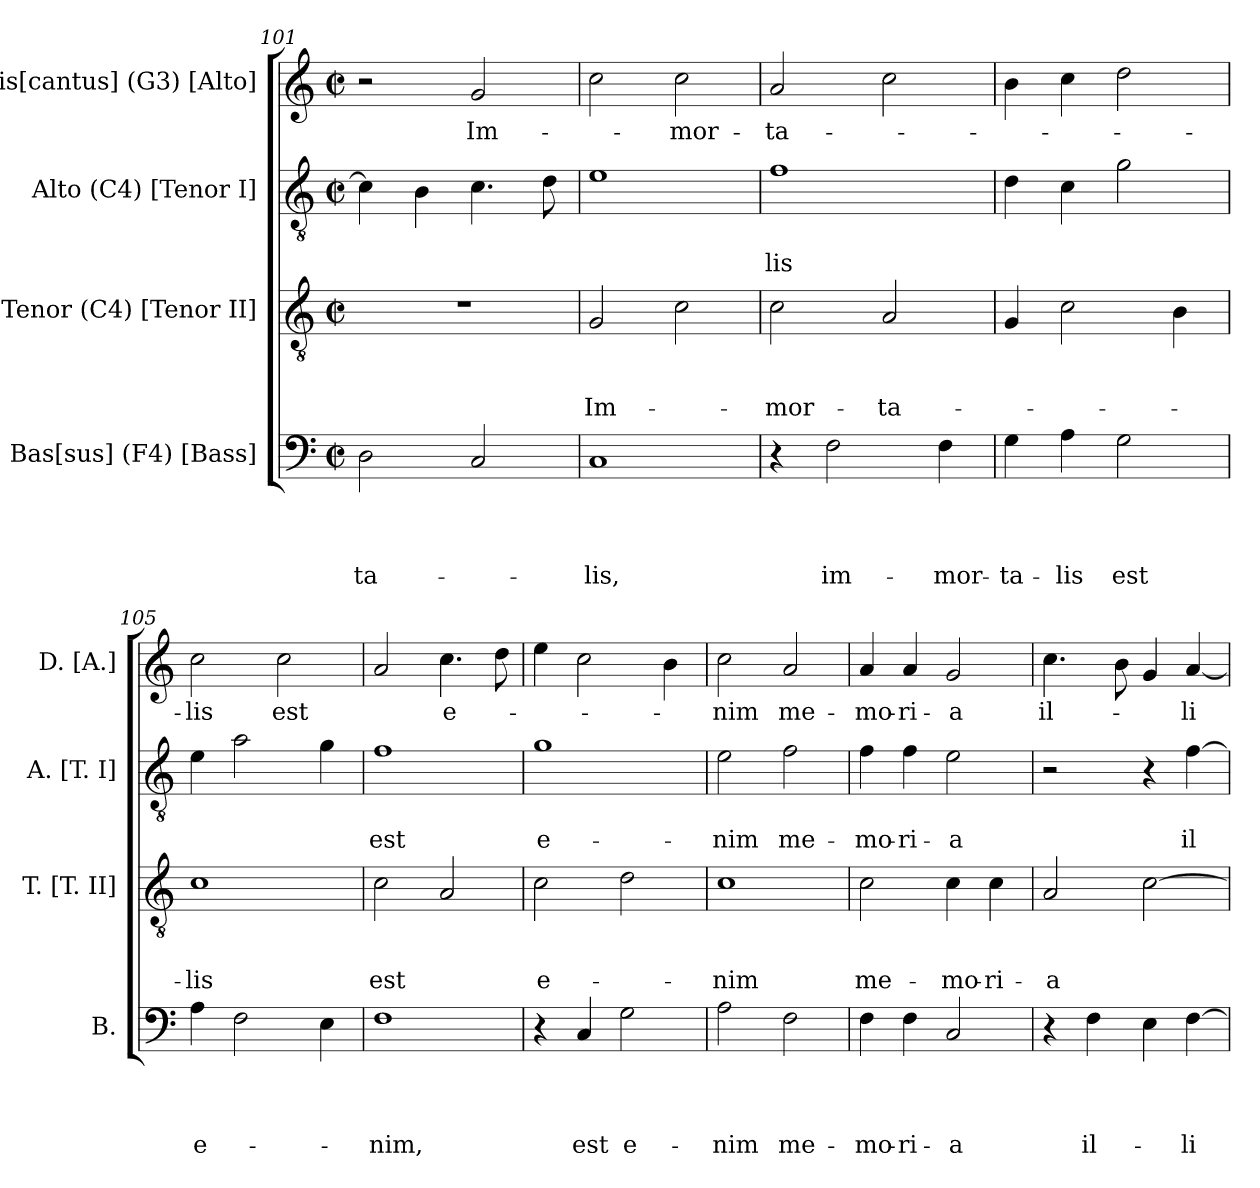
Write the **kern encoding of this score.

**kern	**text	**text	**text	**text	**kern	**text	**text	**text	**kern	**text	**text	**kern	**text
*part4	*part4	*part4	*part4	*part4	*part3	*part3	*part3	*part3	*part2	*part2	*part2	*part1	*part1
*staff4	*staff4	*staff4	*staff4	*staff4	*staff3	*staff3	*staff3	*staff3	*staff2	*staff2	*staff2	*staff1	*staff1
*I"Bas[sus] (F4) [Bass]	*	*	*	*	*I"Tenor (C4) [Tenor II]	*	*	*	*I"Alto (C4) [Tenor I]	*	*	*I"Dis[cantus] (G3) [Alto]	*
*I'B.	*	*	*	*	*I'T. [T. II]	*	*	*	*I'A. [T. I]	*	*	*I'D. [A.]	*
*clefF4	*	*	*	*	*clefGv2	*	*	*	*clefGv2	*	*	*clefG2	*
*k[]	*	*	*	*	*k[]	*	*	*	*k[]	*	*	*k[]	*
*C:	*	*	*	*	*C:	*	*	*	*C:	*	*	*C:	*
*M2/2	*	*	*	*	*M2/2	*	*	*	*M2/2	*	*	*M2/2	*
*met(c|)	*	*	*	*	*met(c|)	*	*	*	*met(c|)	*	*	*met(c|)	*
=101	=101	=101	=101	=101	=101	=101	=101	=101	=101	=101	=101	=101	=101
!	!	!	!	!LO:LY:b	!	!	!	!	!	!	!	!	!
2D\	.	.	.	-ta-	1r	.	.	.	4c\]	.	.	2r	.
.	.	.	.	.	.	.	.	.	4B\	.	.	.	.
!	!	!	!	!	!	!	!	!	!	!	!	!	!LO:LY:b
2C/	.	.	.	.	.	.	.	.	4.c\	.	.	2g/	Im-
.	.	.	.	.	.	.	.	.	8d\	.	.	.	.
=102	=102	=102	=102	=102	=102	=102	=102	=102	=102	=102	=102	=102	=102
!	!	!	!	!LO:LY:b	!	!	!	!LO:LY:b	!	!	!	!	!
1C	.	.	.	-lis,	2G/	.	.	Im-	1e	.	.	2cc\	.
!	!	!	!	!	!	!	!	!	!	!	!	!	!LO:LY:b
.	.	.	.	.	2c\	.	.	.	.	.	.	2cc\	-mor-
=103	=103	=103	=103	=103	=103	=103	=103	=103	=103	=103	=103	=103	=103
!	!	!	!	!	!	!	!	!LO:LY:b	!	!	!LO:LY:b	!	!LO:LY:b
4r	.	.	.	.	2c\	.	.	-mor-	1f	.	-lis	2a/	-ta-
!	!	!	!	!LO:LY:b	!	!	!	!	!	!	!	!	!
2F\	.	.	.	im-	.	.	.	.	.	.	.	.	.
!	!	!	!	!	!	!	!	!LO:LY:b	!	!	!	!	!
.	.	.	.	.	2A/	.	.	-ta-	.	.	.	2cc\	.
!	!	!	!	!LO:LY:b	!	!	!	!	!	!	!	!	!
4F\	.	.	.	-mor-	.	.	.	.	.	.	.	.	.
=104	=104	=104	=104	=104	=104	=104	=104	=104	=104	=104	=104	=104	=104
!	!	!	!	!LO:LY:b	!	!	!	!	!	!	!	!	!
4G\	.	.	.	-ta-	4G/	.	.	.	4d\	.	.	4b\	.
!	!	!	!	!LO:LY:b	!	!	!	!	!	!	!	!	!
4A\	.	.	.	-lis	2c\	.	.	.	4c\	.	.	4cc\	.
!	!	!	!	!LO:LY:b	!	!	!	!	!	!	!	!	!
2G\	.	.	.	est	.	.	.	.	2g\	.	.	2dd\	.
.	.	.	.	.	4B\	.	.	.	.	.	.	.	.
=105	=105	=105	=105	=105	=105	=105	=105	=105	=105	=105	=105	=105	=105
!	!	!	!	!LO:LY:b	!	!	!	!LO:LY:b	!	!	!	!	!LO:LY:b
4A\	.	.	.	e-	1c	.	.	-lis	4e\	.	.	2cc\	-lis
2F\	.	.	.	.	.	.	.	.	2a\	.	.	.	.
!	!	!	!	!	!	!	!	!	!	!	!	!	!LO:LY:b
.	.	.	.	.	.	.	.	.	.	.	.	2cc\	est
4E\	.	.	.	.	.	.	.	.	4g\	.	.	.	.
=106	=106	=106	=106	=106	=106	=106	=106	=106	=106	=106	=106	=106	=106
!	!	!	!	!LO:LY:b	!	!	!	!LO:LY:b	!	!	!LO:LY:b	!	!
1F	.	.	.	-nim,	2c\	.	.	est	1f	.	est	2a/	.
!	!	!	!	!	!	!	!	!	!	!	!	!	!LO:LY:b
.	.	.	.	.	2A/	.	.	.	.	.	.	4.cc\	e-
.	.	.	.	.	.	.	.	.	.	.	.	8dd\	.
=107	=107	=107	=107	=107	=107	=107	=107	=107	=107	=107	=107	=107	=107
!	!	!	!	!	!	!	!	!LO:LY:b	!	!	!LO:LY:b:rj	!	!
4r	.	.	.	.	2c\	.	.	e-	1g	.	e-	4ee\	.
!	!	!	!	!LO:LY:b	!	!	!	!	!	!	!	!	!
4C/	.	.	.	est	.	.	.	.	.	.	.	2cc\	.
!	!	!	!	!LO:LY:b	!	!	!	!	!	!	!	!	!
2G\	.	.	.	e-	2d\	.	.	.	.	.	.	.	.
.	.	.	.	.	.	.	.	.	.	.	.	4b\	.
!!LO:PB:g=z
=108	=108	=108	=108	=108	=108	=108	=108	=108	=108	=108	=108	=108	=108
!	!	!	!	!LO:LY:b	!	!	!	!LO:LY:b	!	!	!LO:LY:b	!	!LO:LY:b
2A\	.	.	.	-nim	1c	.	.	-nim	2e\	.	-nim	2cc\	-nim
!	!	!	!	!LO:LY:b	!	!	!	!	!	!	!LO:LY:b	!	!LO:LY:b
2F\	.	.	.	me-	.	.	.	.	2f\	.	me-	2a/	me-
=109	=109	=109	=109	=109	=109	=109	=109	=109	=109	=109	=109	=109	=109
!	!	!	!	!LO:LY:b	!	!	!	!LO:LY:b	!	!	!LO:LY:b	!	!LO:LY:b
4F\	.	.	.	-mo-	2c\	.	.	me-	4f\	.	-mo-	4a/	-mo-
!	!	!	!	!LO:LY:b:rj	!	!	!	!	!	!	!LO:LY:b:rj	!	!LO:LY:b:rj
4F\	.	.	.	-ri-	.	.	.	.	4f\	.	-ri-	4a/	-ri-
!	!	!	!	!LO:LY:b	!	!	!	!LO:LY:b	!	!	!LO:LY:b	!	!LO:LY:b
2C/	.	.	.	-a	4c\	.	.	-mo-	2e\	.	-a	2g/	-a
!	!	!	!	!	!	!	!	!LO:LY:b:rj	!	!	!	!	!
.	.	.	.	.	4c\	.	.	-ri-	.	.	.	.	.
=110	=110	=110	=110	=110	=110	=110	=110	=110	=110	=110	=110	=110	=110
!	!	!	!	!	!	!	!	!LO:LY:b	!	!	!	!	!LO:LY:b
4r	.	.	.	.	2A/	.	.	-a	2r	.	.	4.cc\	il-
!	!	!	!	!LO:LY:b	!	!	!	!	!	!	!	!	!
4F\	.	.	.	il-	.	.	.	.	.	.	.	.	.
.	.	.	.	.	.	.	.	.	.	.	.	8b\	.
4E\	.	.	.	.	[>2c\	.	.	.	4r	.	.	4g/	.
!	!	!	!	!LO:LY:b	!	!	!	!	!	!	!LO:LY:b	!	!LO:LY:b
[>4F\	.	.	.	-li-	.	.	.	.	[>4f\	.	il-	[<4a/	-li-
=	=	=	=	=	=	=	=	=	=	=	=	=	=
*-	*-	*-	*-	*-	*-	*-	*-	*-	*-	*-	*-	*-	*-
